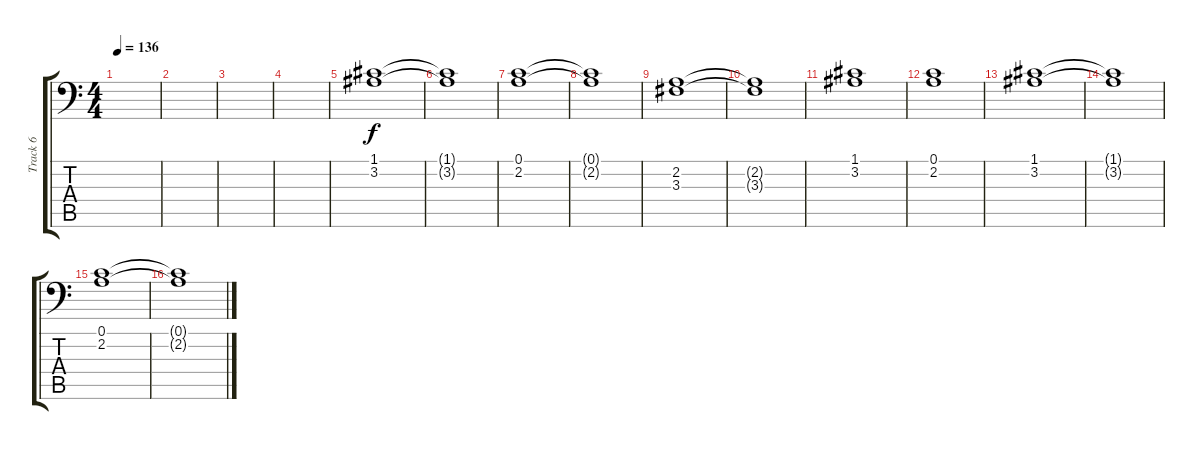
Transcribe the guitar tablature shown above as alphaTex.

\track ("Track 6" "Track 6") {instrument pad4choir}
\staff {score tabs}
\tuning (C4 G3 Eb3 Bb2 F2 Bb1) {hide}
\ts (4 4)
\tempo 136
\clef f4
\ks c
|
|
|
|
(1.1 3.2).1 |
(1.1{t} 3.2{t}).1 |
(0.1 2.2).1 |
(0.1{t} 2.2{t}).1 |
(2.2 3.3).1 |
(2.2{t} 3.3{t}).1 |
(1.1 3.2).1 |
(0.1 2.2).1 |
(1.1 3.2).1 |
(1.1{t} 3.2{t}).1 |
(0.1 2.2).1 |
(0.1{t} 2.2{t}).1
